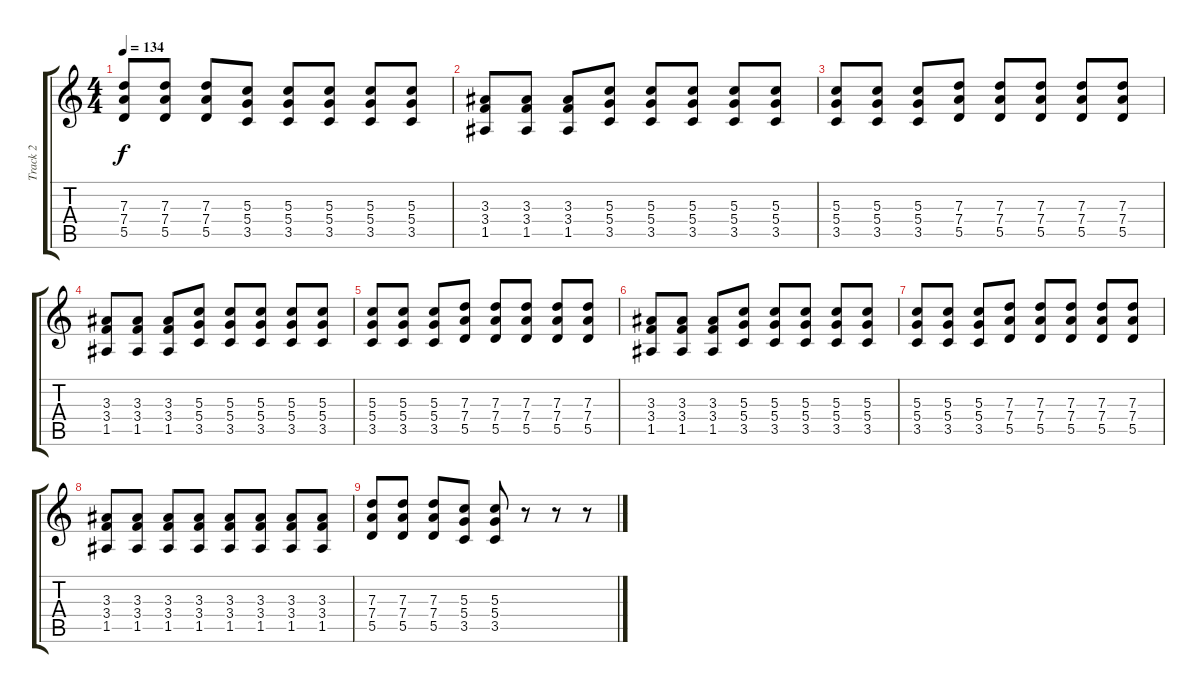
\track ("Track 2" "Track 2") {instrument distortionguitar}
\staff {score tabs}
\tuning (E4 B3 G3 D3 A2 E2) {hide}
\ts (4 4)
\tempo 134
\clef g2
\ks c
(7.3 7.4 5.5).8{dy f} (7.3 7.4 5.5).8 (7.3 7.4 5.5).8 (5.3 5.4 3.5).8 (5.3 5.4 3.5).8 (5.3 5.4 3.5).8 (5.3 5.4 3.5).8 (5.3 5.4 3.5).8 |
(3.3 3.4 1.5).8 (3.3 3.4 1.5).8 (3.3 3.4 1.5).8 (5.3 5.4 3.5).8 (5.3 5.4 3.5).8 (5.3 5.4 3.5).8 (5.3 5.4 3.5).8 (5.3 5.4 3.5).8 |
(5.3 5.4 3.5).8 (5.3 5.4 3.5).8 (5.3 5.4 3.5).8 (7.3 7.4 5.5).8 (7.3 7.4 5.5).8 (7.3 7.4 5.5).8 (7.3 7.4 5.5).8 (7.3 7.4 5.5).8 |
(3.3 3.4 1.5).8 (3.3 3.4 1.5).8 (3.3 3.4 1.5).8 (5.3 5.4 3.5).8 (5.3 5.4 3.5).8 (5.3 5.4 3.5).8 (5.3 5.4 3.5).8 (5.3 5.4 3.5).8 |
(5.3 5.4 3.5).8 (5.3 5.4 3.5).8 (5.3 5.4 3.5).8 (7.3 7.4 5.5).8 (7.3 7.4 5.5).8 (7.3 7.4 5.5).8 (7.3 7.4 5.5).8 (7.3 7.4 5.5).8 |
(3.3 3.4 1.5).8 (3.3 3.4 1.5).8 (3.3 3.4 1.5).8 (5.3 5.4 3.5).8 (5.3 5.4 3.5).8 (5.3 5.4 3.5).8 (5.3 5.4 3.5).8 (5.3 5.4 3.5).8 |
(5.3 5.4 3.5).8 (5.3 5.4 3.5).8 (5.3 5.4 3.5).8 (7.3 7.4 5.5).8 (7.3 7.4 5.5).8 (7.3 7.4 5.5).8 (7.3 7.4 5.5).8 (7.3 7.4 5.5).8 |
(3.3 3.4 1.5).8 (3.3 3.4 1.5).8 (3.3 3.4 1.5).8 (3.3 3.4 1.5).8 (3.3 3.4 1.5).8 (3.3 3.4 1.5).8 (3.3 3.4 1.5).8 (3.3 3.4 1.5).8 |
(7.3 7.4 5.5).8 (7.3 7.4 5.5).8 (7.3 7.4 5.5).8 (5.3 5.4 3.5).8 (5.3 5.4 3.5).8 r.8 r.8 r.8
